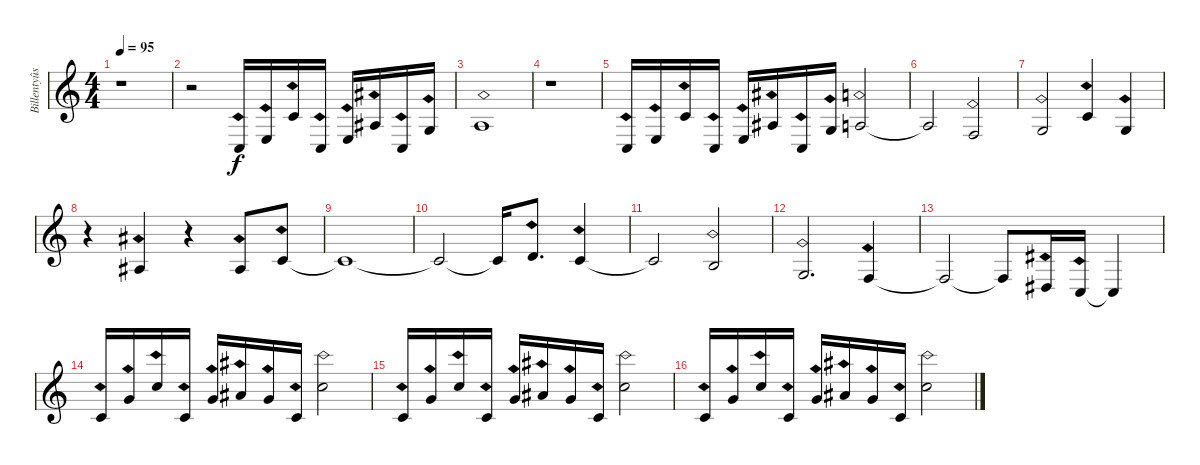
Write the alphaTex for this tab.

\track ("Billentyûs 1 (Jon Lord)" "Billentyûs") {instrument pad1newage}
\staff {score}
\tuning (E4 B3 G3 D3 A2 E2 B1) {hide}
\ts (4 4)
\tempo 95
\clef g2
\ks c
r.1{dy f instrument pad1newage} |
r.2 3.5{ph 12}.16{volume 16} 2.4{ph 12}.16 1.2{ph 12}.16 3.5{ph 12}.16 2.4{ph 12}.16 3.3{ph 12}.16 3.5{ph 12}.16 0.3{ph 12}.16 |
2.3{ph 12}.1 |
r.1 |
1.7{ph 12}.16{ot 8vb} 0.6{ph 12}.16{ot 8vb} 3.5{ph 12}.16{ot 8vb} 1.7{ph 12}.16{ot 8vb} 0.6{ph 12}.16{ot 8vb} 1.5{ph 12}.16{ot 8vb} 1.7{ph 12}.16{ot 8vb} 3.6{ph 12}.16{ot 8vb} 0.5{ph 12}.2{ot 8vb} |
0.5{t}.2{ot 8vb} 1.6{ph 12}.2{ot 8vb} |
3.6{ph 12}.2{ot 8vb} 3.5{ph 12}.4{ot 8vb} 0.3{ph 12}.4{instrument lead3calliope} |
r.4 3.3{ph 12}.4 r.4 3.3{ph 12}.8 1.2{ph 12}.8 |
1.2{t}.1 |
1.2{t}.2 1.2{t}.16 3.2{ph 12}.8{d} 1.2{ph 12}.4 |
1.2{t}.2 0.2{ph 12}.2 |
0.3{ph 12}.2{d} 3.4{ph 12}.4 |
3.4{t}.2 3.4{t}.8 1.4{ph 12}.16 3.5{ph 12}.16 3.5{t}.4 |
1.2{ph 12}.16{volume 10 instrument percussiveorgan} 3.1{ph 12}.16 8.1{ph 12}.16 1.2{ph 12}.16 3.1{ph 12}.16 6.1{ph 12}.16 3.1{ph 12}.16 1.2{ph 12}.16 8.1{ph 12}.2 |
1.2{ph 12}.16 3.1{ph 12}.16 8.1{ph 12}.16 1.2{ph 12}.16 3.1{ph 12}.16 6.1{ph 12}.16 3.1{ph 12}.16 1.2{ph 12}.16 8.1{ph 12}.2 |
1.2{ph 12}.16 3.1{ph 12}.16 8.1{ph 12}.16 1.2{ph 12}.16 3.1{ph 12}.16 6.1{ph 12}.16 3.1{ph 12}.16 1.2{ph 12}.16 8.1{ph 12}.2
